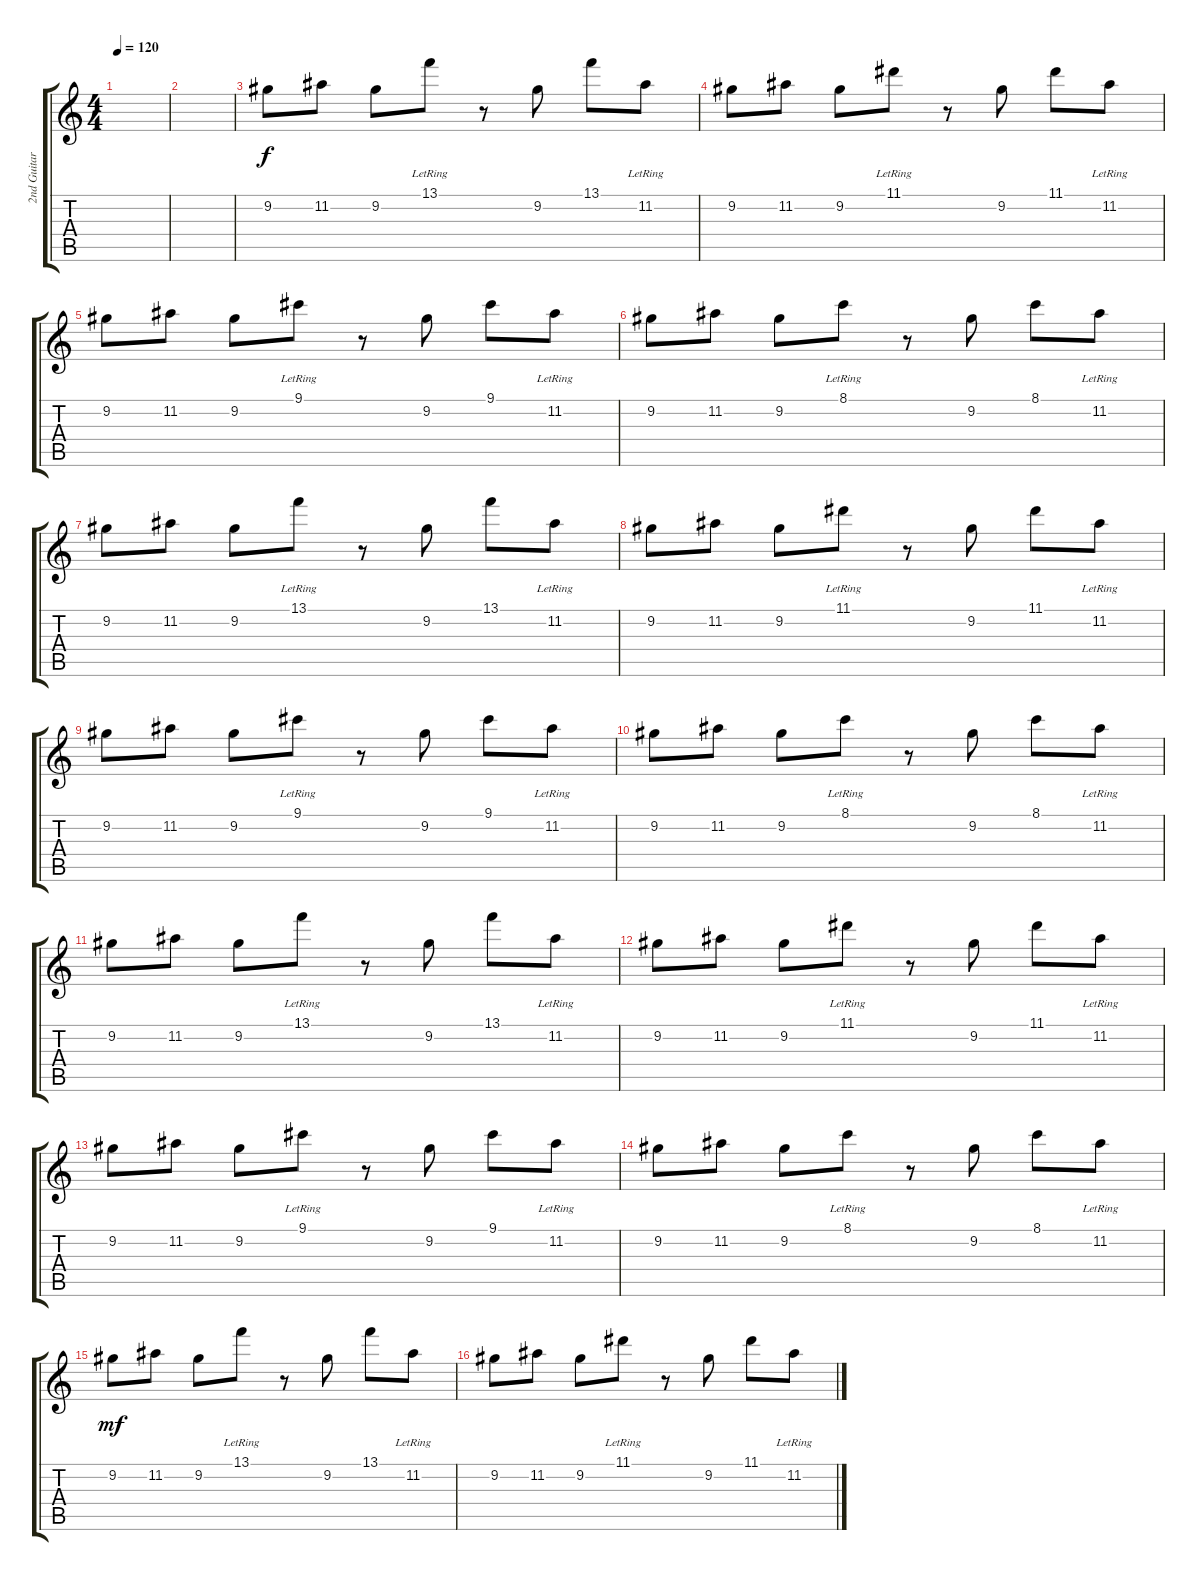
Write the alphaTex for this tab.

\track ("2nd Guitar" "2nd Guitar") {instrument electricguitarclean}
\staff {score tabs}
\tuning (E4 B3 G3 D3 A2 E2) {hide}
\ts (4 4)
\tempo 120
\clef g2
\ks c
|
|
9.2.8{dy f} 11.2.8 9.2.8 13.1{lr}.8 r.8 9.2.8 13.1.8 11.2{lr}.8 |
9.2.8 11.2.8 9.2.8 11.1{lr}.8 r.8 9.2.8 11.1.8 11.2{lr}.8 |
9.2.8 11.2.8 9.2.8 9.1{lr}.8 r.8 9.2.8 9.1.8 11.2{lr}.8 |
9.2.8 11.2.8 9.2.8 8.1{lr}.8 r.8 9.2.8 8.1.8 11.2{lr}.8 |
9.2.8 11.2.8 9.2.8 13.1{lr}.8 r.8 9.2.8 13.1.8 11.2{lr}.8 |
9.2.8 11.2.8 9.2.8 11.1{lr}.8 r.8 9.2.8 11.1.8 11.2{lr}.8 |
9.2.8 11.2.8 9.2.8 9.1{lr}.8 r.8 9.2.8 9.1.8 11.2{lr}.8 |
9.2.8 11.2.8 9.2.8 8.1{lr}.8 r.8 9.2.8 8.1.8 11.2{lr}.8 |
9.2.8 11.2.8 9.2.8 13.1{lr}.8 r.8 9.2.8 13.1.8 11.2{lr}.8 |
9.2.8 11.2.8 9.2.8 11.1{lr}.8 r.8 9.2.8 11.1.8 11.2{lr}.8 |
9.2.8 11.2.8 9.2.8 9.1{lr}.8 r.8 9.2.8 9.1.8 11.2{lr}.8 |
9.2.8 11.2.8 9.2.8 8.1{lr}.8 r.8 9.2.8 8.1.8 11.2{lr}.8 |
9.2.8{dy mf} 11.2.8 9.2.8 13.1{lr}.8 r.8 9.2.8 13.1.8 11.2{lr}.8 |
9.2.8 11.2.8 9.2.8 11.1{lr}.8 r.8 9.2.8 11.1.8 11.2{lr}.8
